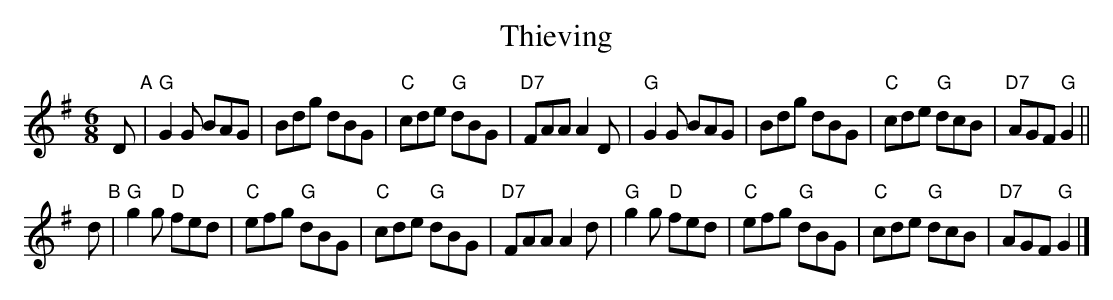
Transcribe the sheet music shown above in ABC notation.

X:1
T: Thieving
M: 6/8
L: 1/8
K: G
D "A"\
| "G"G2G BAG | Bdg dBG | "C"cde "G"dBG | "D7"FAA A2D \
| "G"G2G BAG | Bdg dBG | "C"cde "G"dcB | "D7"AGF "G"G2 ||
d "B"\
| "G"g2g "D"fed | "C"efg "G"dBG | "C"cde "G"dBG | "D7"FAA A2d \
| "G"g2g "D"fed | "C"efg "G"dBG | "C"cde "G"dcB | "D7"AGF "G"G2 |]
